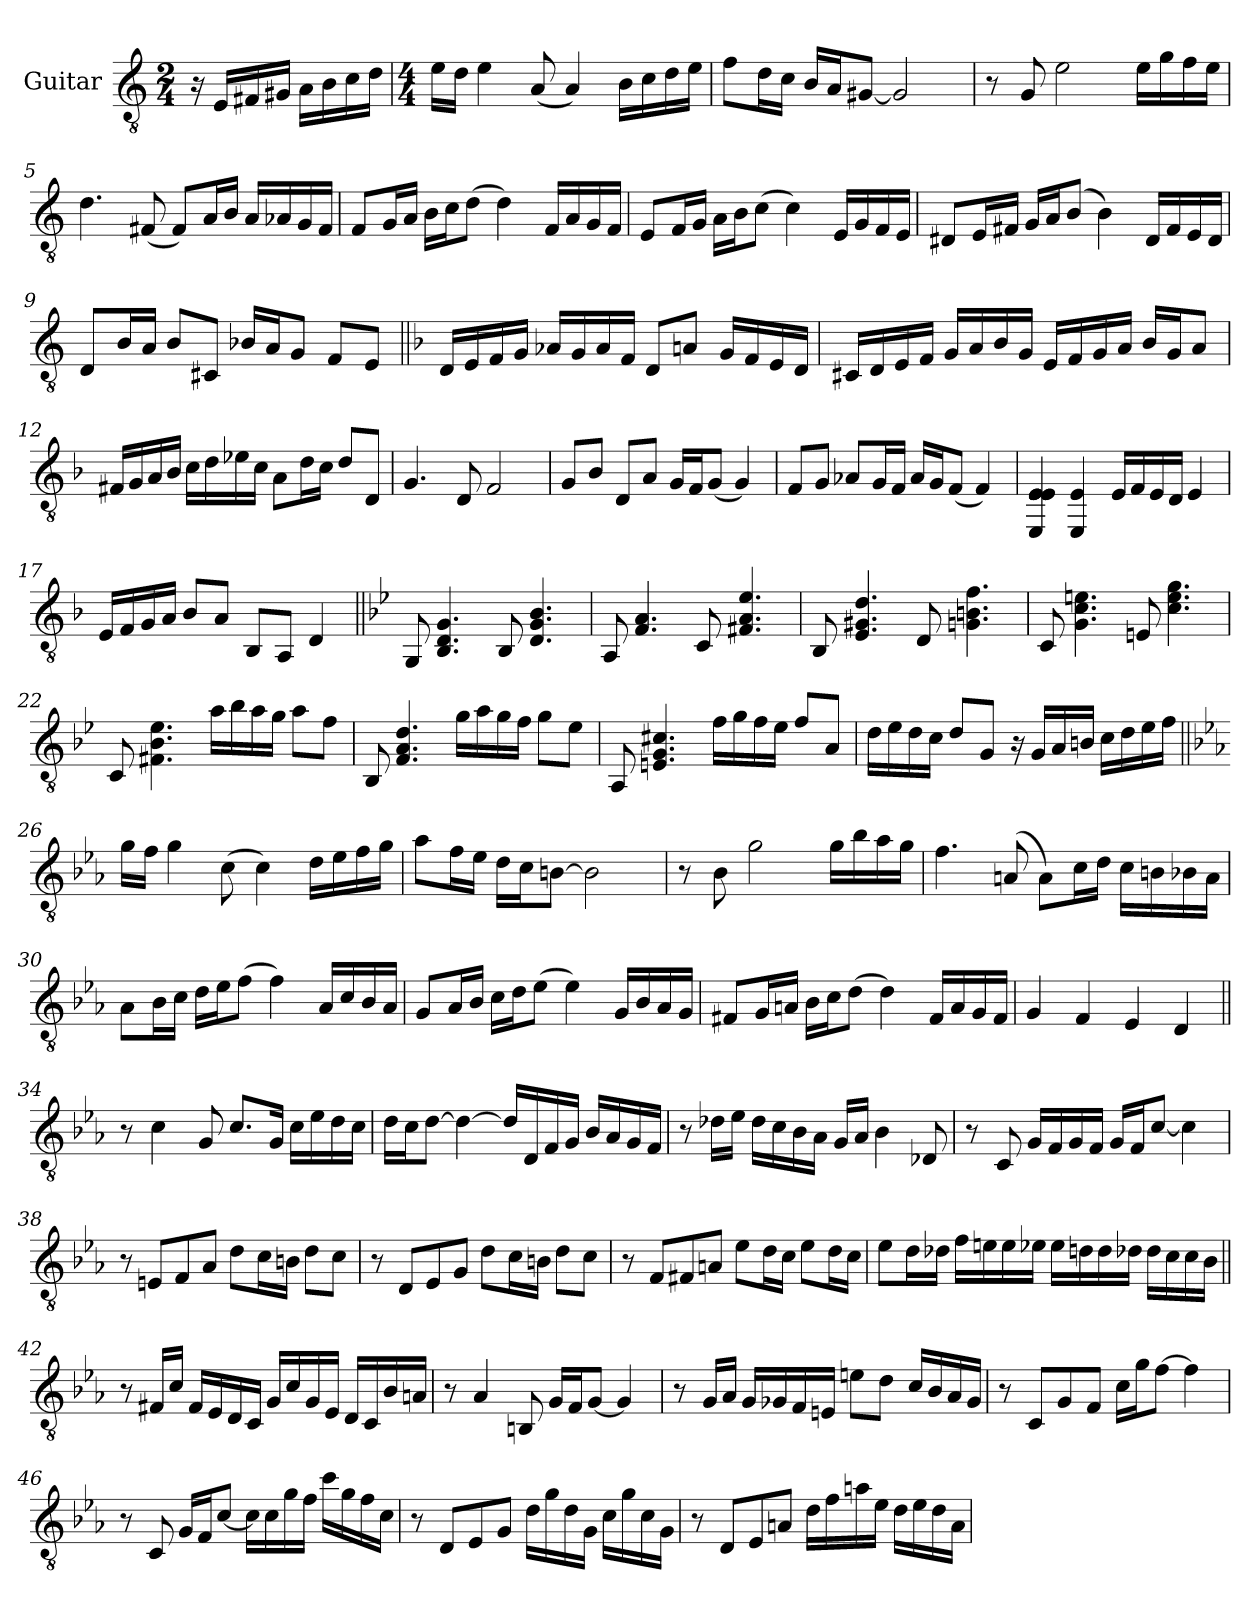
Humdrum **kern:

**kern
*part1
*staff1
*I"Guitar
*clefGv2
*k[]
*C:
*M2/4
=1
16r
16E/LL
16F#X/
16G#X/JJ
16A\LL
16B\
16c\
16d\JJ
=2
*M4/4
16e\LL
16d\JJ
4e\
(8A/
4A/)
16B\LL
16c\
16d\
16e\JJ
=3
8f\L
16d\L
16c\JJ
16B/LL
16A/J
[8G#X/J
2G#/]
=4
8r
8G/
2e\
16e\LL
16g\
16f\
16e\JJ
!!LO:LB:g=z
=5
4.d\
(8F#X/
8F#/L)
16A/L
16B/JJ
16A/LL
16A-X/
16G/
16F#/JJ
=6
8F/L
16G/L
16A/JJ
16B\LL
16c\J
(8d\J
4d\)
16F/LL
16A/
16G/
16F/JJ
=7
8E/L
16F/L
16G/JJ
16A\LL
16B\J
(8c\J
4c\)
16E/LL
16G/
16F/
16E/JJ
!!LO:LB:g=z
=8
8D#X/L
16E/L
16F#X/JJ
16G/LL
16A/J
(8B/J
4B\)
16D#/LL
16F#/
16E/
16D#/JJ
=9
8D/L
16B/L
16A/JJ
8B/L
8C#X/J
16B-X/LL
16A/J
8G/J
8F/L
8E/J
!!LO:LB:g=z
=10||
*k[b-]
*F:
16D/LL
16E/
16F/
16G/JJ
16A-X/LL
16G/
16A-/
16F/JJ
8D/L
8An/J
16G/LL
16F/
16E/
16D/JJ
=11
16C#X/LL
16D/
16E/
16F/JJ
16G/LL
16A/
16B-/
16G/JJ
16E/LL
16F/
16G/
16A/JJ
16B-/LL
16G/J
8A/J
!!LO:LB:g=z
=12
16F#X/LL
16G/
16A/
16B-/JJ
16c\LL
16d\
16e-X\
16c\JJ
8A\L
16d\L
16c\JJ
8d/L
8D/J
=13
4.G/
8D/
2F/
=14
8G/L
8B-/J
8D/L
8A/J
16G/LL
16F/J
(8G/J
4G/)
!!LO:LB:g=z
=15
8F/L
8G/J
8A-X/L
16G/L
16F/JJ
16A-/LL
16G/J
(8F/J
4F/)
=16
4EE/ 4E/ 4E/ 4E/ 4E/ 4E/
4EE/ 4E/
16E/LL
16F/
16E/
16D/JJ
4E/
=17
16E/LL
16F/
16G/
16A/JJ
8B-/L
8A/J
8BB-/L
8AA/J
4D/
!!LO:PB:g=z
=18||
*k[b-e-]
*B-:
8GG/
4.BB-/ 4.D/ 4.G/
8BB-/
4.D/ 4.G/ 4.B-/
=19
8AA/
4.F/ 4.A/
8C/
4.F#X/ 4.A/ 4.e-/
=20
8BB-/
4.E-/ 4.G#X/ 4.d/
8D/
4.Gn\ 4.Bn\ 4.f\
=21
8C/
4.G\ 4.c\ 4.en\
8En/
4.c\ 4.e\ 4.g\
!!LO:LB:g=z
=22
8C/
4.F#X\ 4.B-\ 4.e-\
16a\LL
16b-\
16a\
16g\JJ
8a\L
8f\J
=23
8BB-/
4.F/ 4.A/ 4.d/
16g\LL
16a\
16g\
16f\JJ
8g\L
8e-\J
!!LO:LB:g=z
=24
8AA/
4.En/ 4.G/ 4.c#X/
16f\LL
16g\
16f\
16e-\JJ
8f/L
8A/J
=25
16d\LL
16e-\
16d\
16c\JJ
8d/L
8G/J
16r
16G/LL
16A/
16Bn/JJ
16c\LL
16d\
16e-\
16f\JJ
!!LO:LB:g=z
=26||
*k[b-e-a-]
*E-:
16g\LL
16f\JJ
4g\
(8c\
4c\)
16d\LL
16e-\
16f\
16g\JJ
=27
8a-\L
16f\L
16e-\JJ
16d\LL
16c\J
[8Bn\J
2B\]
=28
8r
8B-\
2g\
16g\LL
16b-\
16a-\
16g\JJ
!!LO:LB:g=z
=29
4.f\
(8An/
8A\L)
16c\L
16d\JJ
16c\LL
16Bn\
16B-X\
16A\JJ
=30
8A-\L
16B-\L
16c\JJ
16d\LL
16e-\J
(8f\J
4f\)
16A-/LL
16c/
16B-/
16A-/JJ
=31
8G/L
16A-/L
16B-/JJ
16c\LL
16d\J
(8e-\J
4e-\)
16G/LL
16B-/
16A-/
16G/JJ
!!LO:LB:g=z
=32
8F#X/L
16G/L
16An/JJ
16B-\LL
16c\J
(8d\J
4d\)
16F#/LL
16A/
16G/
16F#/JJ
=33
4G/
4F/
4E-/
4D/
!!LO:LB:g=z
=34||
8r
4c\
8G/
8.c/L
16G/Jk
16c\LL
16e-\
16d\
16c\JJ
=35
16d\LL
16c\J
[8d\J
4d\_
16d/LL]
16D/
16F/
16G/JJ
16B-/LL
16A-/
16G/
16F/JJ
!!LO:PB:g=z
=36
8r
16d-X\LL
16e-\JJ
16d-\LL
16c\
16B-\
16A-\JJ
16G/LL
16A-/JJ
4B-\
8D-X/
=37
8r
8C/
16G/LL
16F/
16G/
16F/JJ
16G/LL
16F/J
[8c/J
4c\]
!!LO:LB:g=z
=38
8r
8En/L
8F/
8A-/J
8d\L
16c\L
16Bn\JJ
8d\L
8c\J
=39
8r
8D/L
8E-/
8G/J
8d\L
16c\L
16Bn\JJ
8d\L
8c\J
=40
8r
8F/L
8F#X/
8An/J
8e-\L
16d\L
16c\JJ
8e-\L
16d\L
16c\JJ
!!LO:LB:g=z
=41
8e-\L
16d\L
16d-X\JJ
16f\LL
16en\
16e\
16e-X\JJ
16e-\LL
16dn\
16d\
16d-X\JJ
16d-\LL
16c\
16c\
16B-\JJ
=42||
8r
16F#X/LL
16c/JJ
16F#/LL
16E-/
16D/
16C/JJ
16G/LL
16c/
16G/
16E-/JJ
16D/LL
16C/
16B-/
16An/JJ
=43
8r
4A-/
8BBn/
16G/LL
16F/J
[8G/J
4G/]
!!LO:LB:g=z
=44
8r
16G/LL
16A-/JJ
16G/LL
16G-X/
16F/
16En/JJ
8en\L
8d\J
16c/LL
16B-/
16A-/
16G-/JJ
=45
8r
8C/L
8G/
8F/J
16c\LL
16g\J
[8f\J
4f\]
=46
8r
8C/
16G/LL
16F/J
[8c/J
16c\LL]
16c\
16g\
16f\JJ
16cc\LL
16g\
16f\
16c\JJ
!!LO:LB:g=z
=47
8r
8D/L
8E-/
8G/J
16d\LL
16g\
16d\
16G\JJ
16c\LL
16g\
16c\
16G\JJ
=48
8r
8D/L
8E-/
8An/J
16d\LL
16f\
16an\
16e-\JJ
16d\LL
16e-\
16d\
16A\JJ
=
*-
